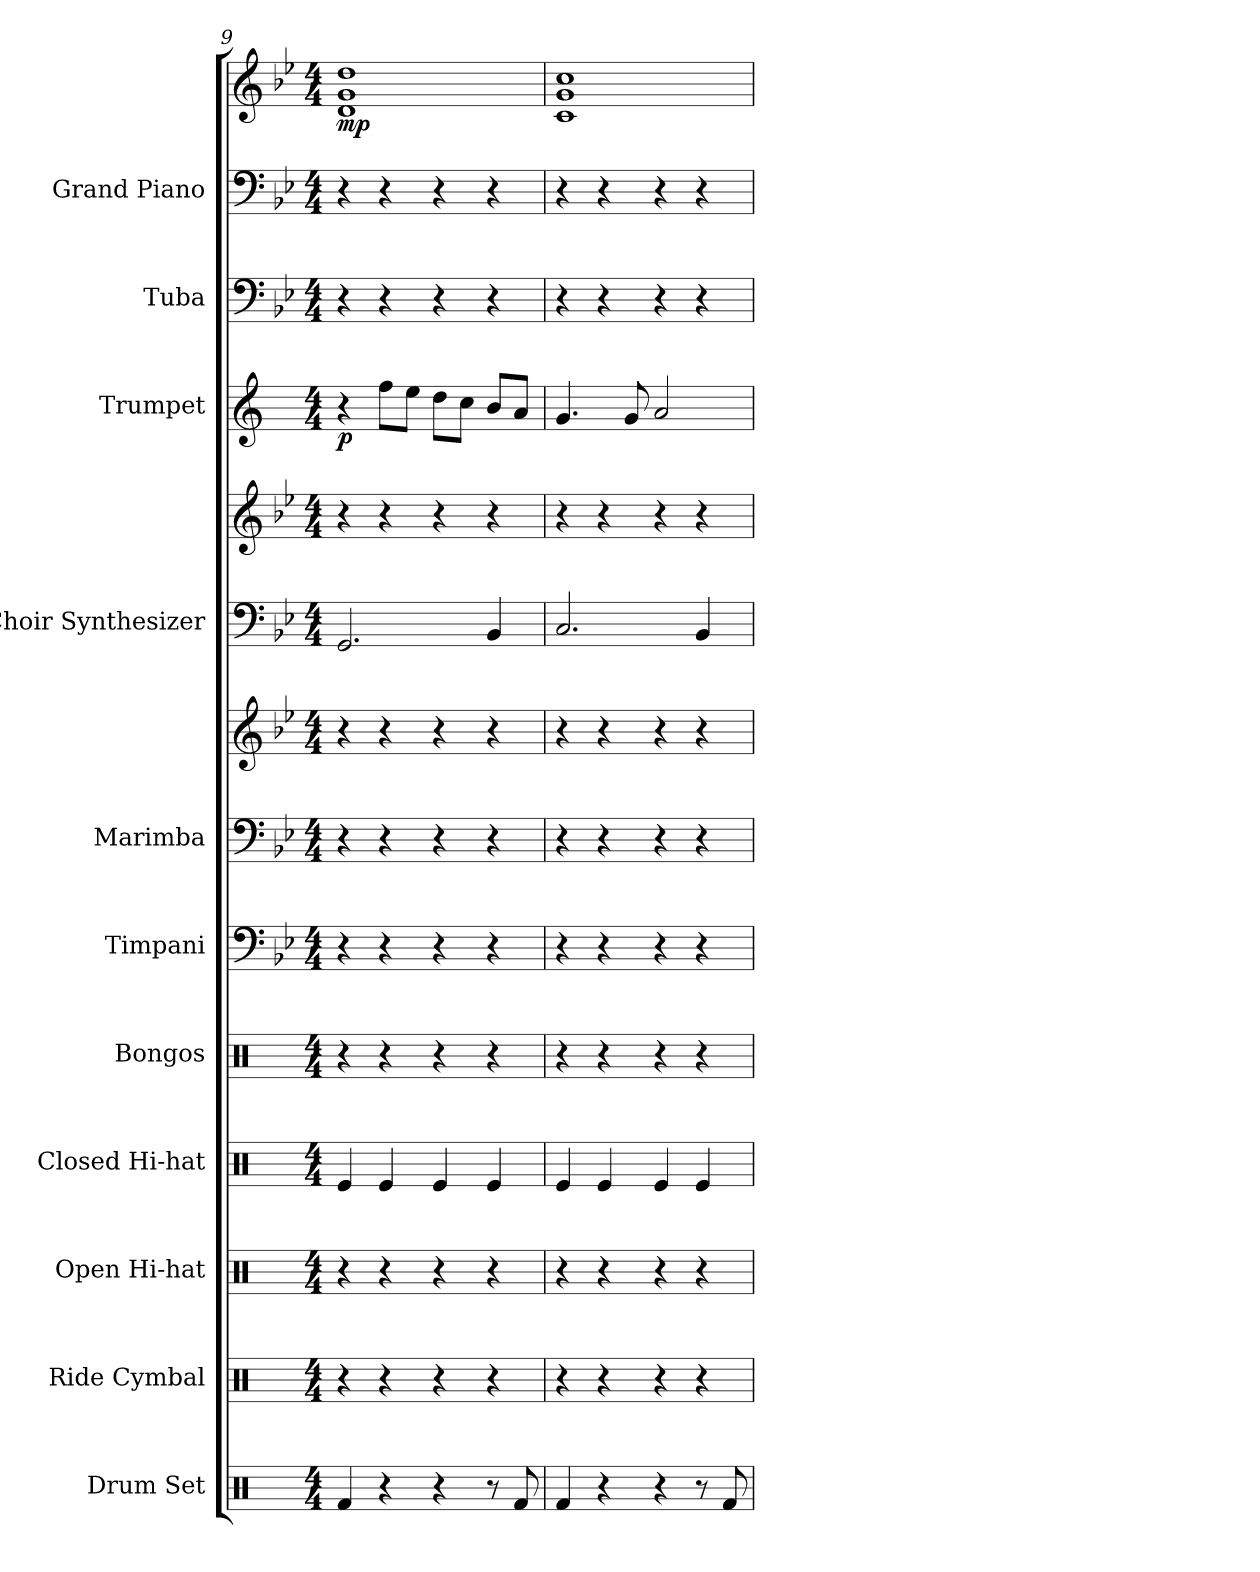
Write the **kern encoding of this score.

**kern	**kern	**kern	**kern	**kern	**kern	**kern	**kern	**kern	**kern	**kern	**dynam	**kern	**kern	**kern	**dynam
*part11	*part10	*part9	*part8	*part7	*part6	*part5	*part5	*part4	*part4	*part3	*part3	*part2	*part1	*part1	*part1
*staff14	*staff13	*staff12	*staff11	*staff10	*staff9	*staff8	*staff7	*staff6	*staff5	*staff4	*staff4	*staff3	*staff2	*staff1	*staff1/2
*I"Drum Set	*I"Ride Cymbal	*I"Open Hi-hat	*I"Closed Hi-hat	*I"Bongos	*I"Timpani	*I"Marimba	*	*I"Choir Synthesizer	*	*I"Trumpet	*	*I"Tuba	*I"Grand Piano	*	*
*I'Drs.	*I'Ride C.	*I'Op. H-h	*I'Cl. H-h	*	*I'Timp.	*I'Mrm.	*	*I'Synth.	*	*I'Tpt.	*	*I'Tba.	*I'Pno.	*	*
*clefX	*clefX	*clefX	*clefX	*clefX	*clefF4	*clefF4	*clefG2	*clefF4	*clefG2	*clefG2	*	*clefF4	*clefF4	*clefG2	*
*	*	*	*	*	*	*	*	*	*	*ITrd1c2	*	*	*	*	*
*k[]	*k[]	*k[]	*k[]	*k[]	*k[b-e-]	*k[b-e-]	*k[b-e-]	*k[b-e-]	*k[b-e-]	*k[b-e-]	*	*k[b-e-]	*k[b-e-]	*k[b-e-]	*
*M4/4	*M4/4	*M4/4	*M4/4	*M4/4	*M4/4	*M4/4	*M4/4	*M4/4	*M4/4	*M4/4	*	*M4/4	*M4/4	*M4/4	*
=9	=9	=9	=9	=9	=9	=9	=9	=9	=9	=9	=9	=9	=9	=9	=9
!	!	!	!	!	!	!	!	!	!	!	!LO:DY:b	!	!	!	!LO:DY:b
4Rf	4r	4r	4Re	4r	4r	4r	4r	2.GG	4r	4r	p	4r	4r	1g 1d 1dd	mp
4r	4r	4r	4Re	4r	4r	4r	4r	.	4r	8ee-L	.	4r	4r	.	.
.	.	.	.	.	.	.	.	.	.	8ddJ	.	.	.	.	.
4r	4r	4r	4Re	4r	4r	4r	4r	.	4r	8ccL	.	4r	4r	.	.
.	.	.	.	.	.	.	.	.	.	8b-J	.	.	.	.	.
8r	4r	4r	4Re	4r	4r	4r	4r	4BB-	4r	8aL	.	4r	4r	.	.
8Rf	.	.	.	.	.	.	.	.	.	8gJ	.	.	.	.	.
=10	=10	=10	=10	=10	=10	=10	=10	=10	=10	=10	=10	=10	=10	=10	=10
4Rf	4r	4r	4Re	4r	4r	4r	4r	2.C	4r	4.f	.	4r	4r	1cc 1g 1c	.
4r	4r	4r	4Re	4r	4r	4r	4r	.	4r	.	.	4r	4r	.	.
.	.	.	.	.	.	.	.	.	.	8f	.	.	.	.	.
4r	4r	4r	4Re	4r	4r	4r	4r	.	4r	2g	.	4r	4r	.	.
8r	4r	4r	4Re	4r	4r	4r	4r	4BB-	4r	.	.	4r	4r	.	.
8Rf	.	.	.	.	.	.	.	.	.	.	.	.	.	.	.
=	=	=	=	=	=	=	=	=	=	=	=	=	=	=	=
*-	*-	*-	*-	*-	*-	*-	*-	*-	*-	*-	*-	*-	*-	*-	*-
